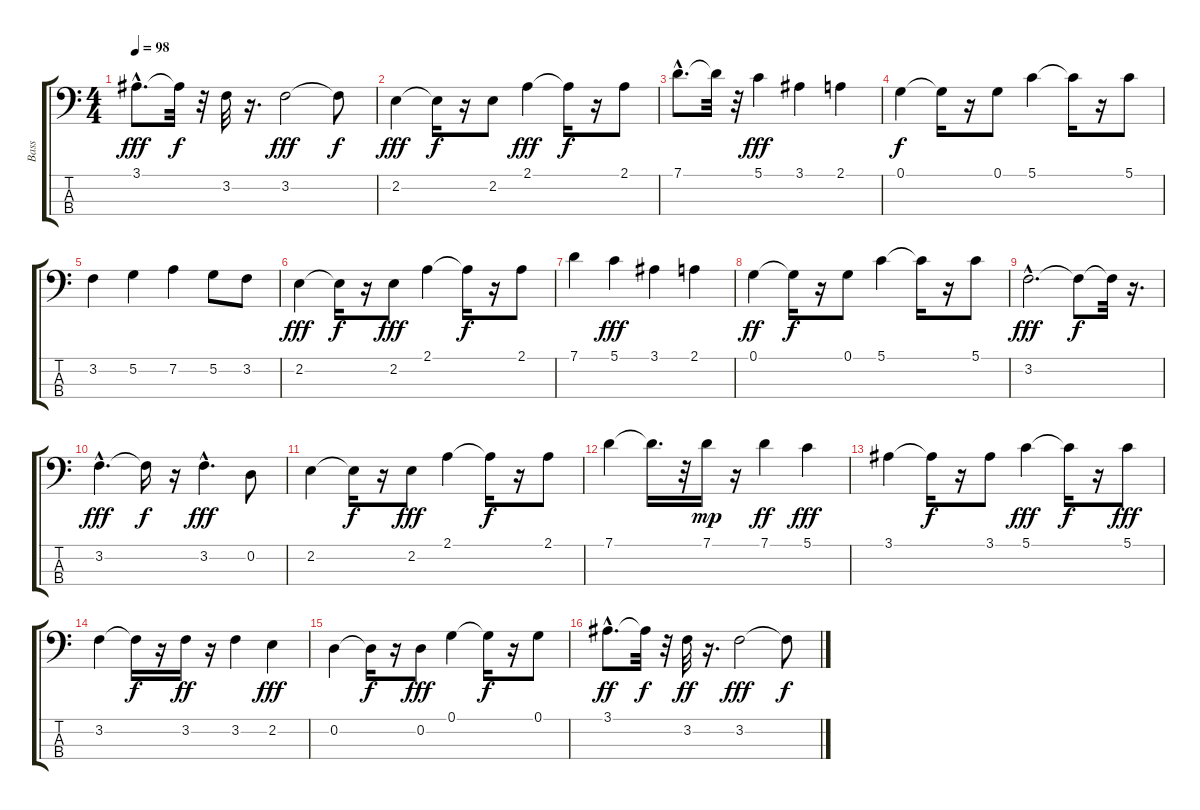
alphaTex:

\track ("Bass" "Bass") {instrument electricbassfinger}
\staff {score tabs}
\tuning (G2 D2 A1 E1) {hide}
\ts (4 4)
\tempo 98
\clef f4
\ks c
3.1{hac}.8{d dy fff} 3.1{t}.32{dy f} r.32 3.2.32 r.16{d} 3.2.2{dy fff} 3.2{t}.8{dy f} |
2.2.4{dy fff} 2.2{t}.16{dy f} r.16 2.2.8 2.1.4{dy fff} 2.1{t}.16{dy f} r.16 2.1.8 |
7.1{hac}.8{d} 7.1{t}.32 r.32 5.1.4{dy fff} 3.1.4 2.1.4 |
0.1.4{dy f} 0.1{t}.16 r.16 0.1.8 5.1.4 5.1{t}.16 r.16 5.1.8 |
3.2.4 5.2.4 7.2.4 5.2.8 3.2.8 |
2.2.4{dy fff} 2.2{t}.16{dy f} r.16 2.2.8{dy fff} 2.1.4 2.1{t}.16{dy f} r.16 2.1.8 |
7.1.4 5.1.4{dy fff} 3.1.4 2.1.4 |
0.1.4{dy ff} 0.1{t}.16{dy f} r.16 0.1.8 5.1.4 5.1{t}.16 r.16 5.1.8 |
3.2{hac}.2{d dy fff} 3.2{t}.8{dy f} 3.2{t}.32 r.16{d} |
3.2{hac}.4{d dy fff} 3.2{t}.16{dy f} r.16 3.2{hac}.4{d dy fff} 0.2.8 |
2.2.4 2.2{t}.16{dy f} r.16 2.2.8{dy fff} 2.1.4 2.1{t}.16{dy f} r.16 2.1.8 |
7.1.4 7.1{t}.16{d} r.32 7.1.16{dy mp} r.16 7.1.4{dy ff} 5.1.4{dy fff} |
3.1.4 3.1{t}.16{dy f} r.16 3.1.8 5.1.4{dy fff} 5.1{t}.16{dy f} r.16 5.1.8{dy fff} |
3.2.4 3.2{t}.16{dy f} r.16 3.2.16{dy ff} r.16 3.2.4 2.2.4{dy fff} |
0.2.4 0.2{t}.16{dy f} r.16 0.2.8{dy fff} 0.1.4 0.1{t}.16{dy f} r.16 0.1.8 |
3.1{hac}.8{d dy ff} 3.1{t}.32{dy f} r.32 3.2.32{dy ff} r.16{d} 3.2.2{dy fff} 3.2{t}.8{dy f}
